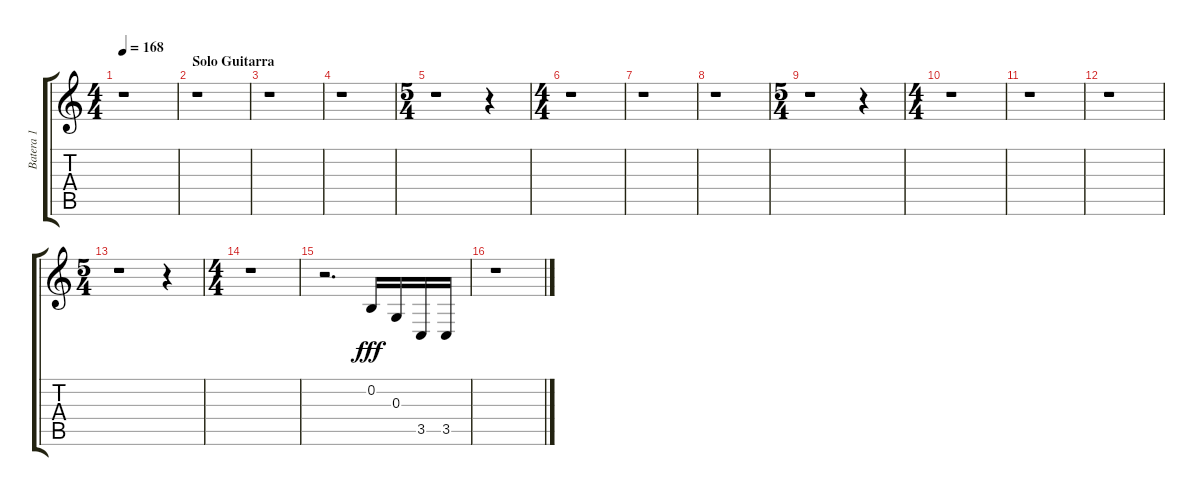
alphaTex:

\track ("Batera 1" "Batera 1") {instrument melodictom}
\staff {score tabs}
\tuning (E4 B3 G3 D3 A2 E2) {hide}
\ts (4 4)
\tempo 168
\clef g2
\ks c
r.1{dy fff} |
\section ("" "Solo Guitarra")
r.1 |
r.1 |
r.1 |
\ts (5 4)
r.1 r.4 |
\ts (4 4)
r.1 |
r.1 |
r.1 |
\ts (5 4)
r.1 r.4 |
\ts (4 4)
r.1 |
r.1 |
r.1 |
\ts (5 4)
r.1 r.4 |
\ts (4 4)
r.1 |
r.2{d} 0.2.16{balance 4} 0.3.16{balance 8} 3.5.16{balance 11} 3.5.16 |
r.1
